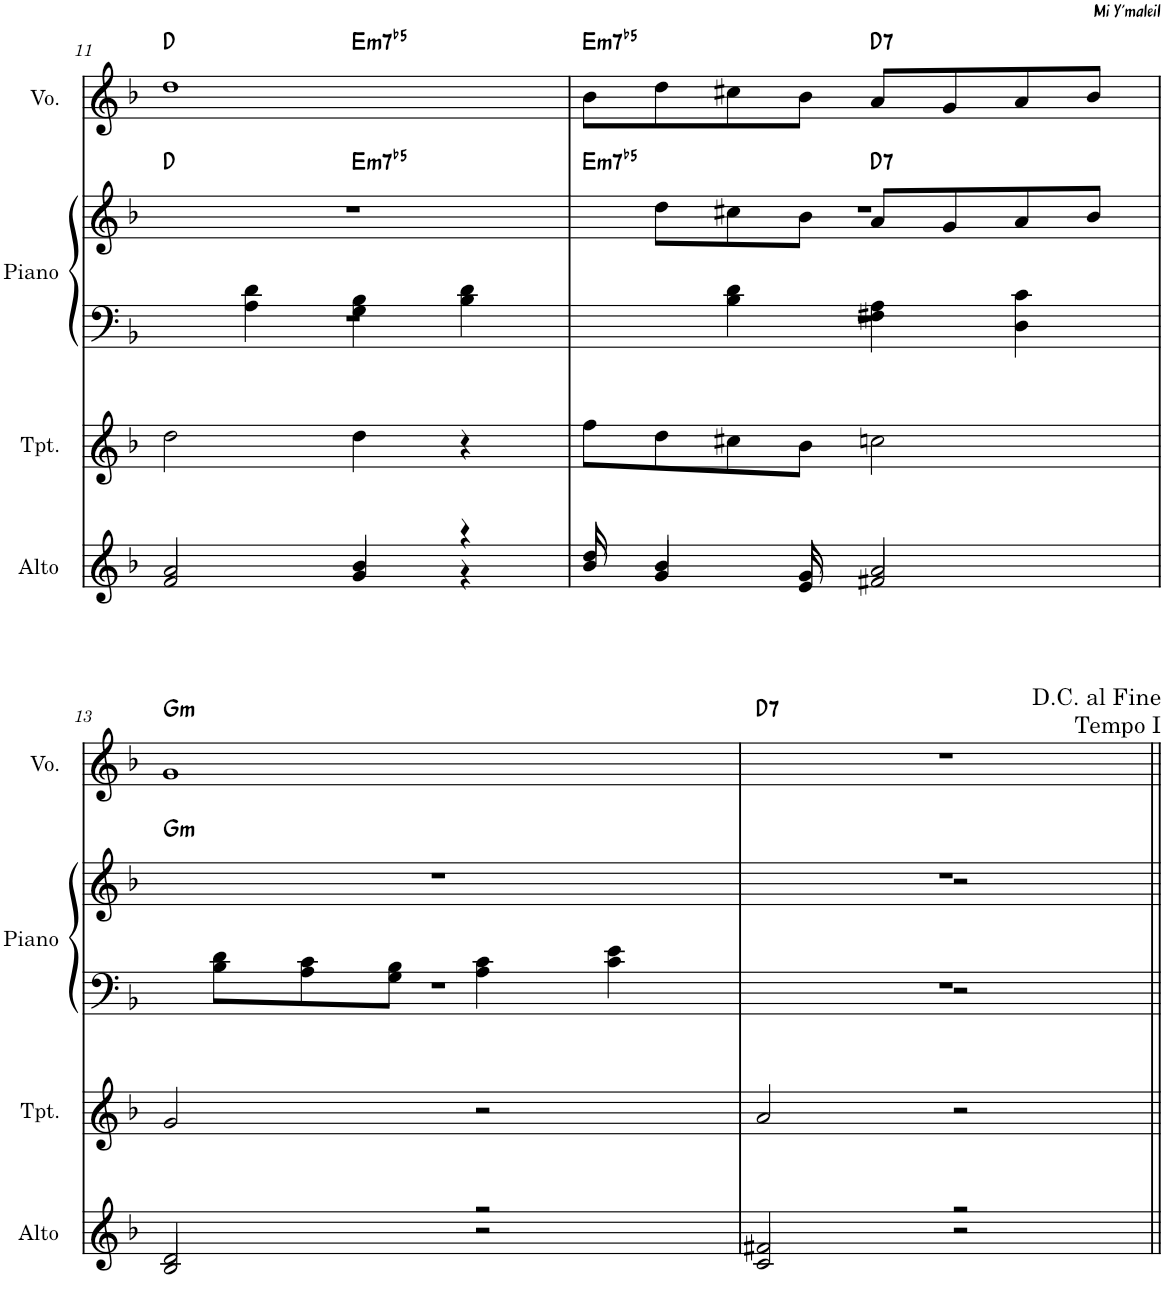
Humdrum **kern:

**kern	**kern	**kern	**kern	**harte	**kern	**harte
*part4	*part3	*part2	*part2	*part2	*part1	*part1
*staff5	*staff4	*staff3	*staff2	*	*staff1	*
*I"Alto Sax	*I"Trumpet	*I"Piano	*	*	*I"Voice	*
*I'Alto	*I'Tpt.	*I'Piano	*	*	*I'Vo.	*
!!LO:PB:g=z
*clefG2	*clefG2	*clefF4	*clefG2	*	*clefG2	*
*ITrd5c9	*ITrd1c2	*	*	*	*	*
*k[b-]	*k[b-]	*k[b-]	*k[b-]	*	*k[b-]	*
*M4/4	*M4/4	*M4/4	*M4/4	*	*M4/4	*
=11	=11	=11	=11	=11	=11	=11
*^	*	*	*^	*	*^	*
2a/	2f/	2dd\	1r	1r	2ryy	D:maj	1dd	2ryy	D:maj
!	!	!	!	!	!	!LO:H:kt=m7b5	!	!	!LO:H:kt=m7b5
4b-/	4g/	4dd\	.	.	1ryy	E:hdim7	.	1ryy	E:hdim7
4r	4r	4r	.	.	.	.	.	.	.
2.ryy	2.ryy	2.ryy	4A\ 4d\	2.ryy	.	.	2.ryy	.	.
.	.	.	4G\ 4B-\	.	.	.	.	.	.
.	.	.	4B-\ 4d\	.	4ryy	.	.	4ryy	.
=12	=12	=12	=12	=12	=12	=12	=12	=12	=12
!	!	!	!	!	!	!LO:H:kt=m7b5	!	!	!LO:H:kt=m7b5
*	*	*	*	*	*	*	*v	*v	*
8dd/	8b-/	8ff\L	1r	1r	2ryy	E:hdim7	8b-\L	E:hdim7
4b-/	4g/	8dd\	.	.	.	.	8dd\	.
.	.	8cc#X\	.	.	.	.	8cc#X\	.
8g/	8e/	8b-\J	.	.	.	.	8b-\J	.
!	!	!	!	!	!	!LO:H:kt=7	!	!LO:H:kt=7
2a/	2f#X/	2ccn\	.	.	1ryy	D:7	8a/L	D:7
.	.	.	.	.	.	.	8g/	.
.	.	.	.	.	.	.	8a/	.
.	.	.	.	.	.	.	8b-/J	.
2..ryy	2..ryy	2..ryy	4B-\ 4d\	8dd\L	.	.	2..ryy	.
.	.	.	.	8cc#X\	.	.	.	.
.	.	.	4F#X\ 4A\	8b-\J	.	.	.	.
.	.	.	.	8a/L	.	.	.	.
.	.	.	4D\ 4c\	8g/	4.ryy	.	.	.
.	.	.	.	8a/	.	.	.	.
.	.	.	8ryy	8b-/J	.	.	.	.
!!LO:LB:g=z
=13	=13	=13	=13	=13	=13	=13	=13	=13
!	!	!	!	!	!	!LO:H:kt=m	!	!LO:H:kt=m
*	*	*	*	*v	*v	*	*	*
2d/	2B-/	2g/	1r	1r	G:min	1g	G:min
2r	2r	2r	.	.	.	.	.
2..ryy	2..ryy	2..ryy	8B-\ 8d\L	2..ryy	.	2..ryy	.
.	.	.	8A\ 8c\	.	.	.	.
.	.	.	8G\ 8B-\J	.	.	.	.
.	.	.	4A\ 4c\	.	.	.	.
.	.	.	4c\ 4e\	.	.	.	.
=14	=14	=14	=14	=14	=14	=14	=14
!	!	!	!	!	!	!	!LO:H:kt=7
2f#X/	2c/	2a/	1r	1r	.	1r	D:7
2r	2r	2r	.	.	.	.	.
!	!	!	!	!	!	!LO:TX:a:t=D.C. al Fine\nTempo I	!
2ryy	2ryy	2ryy	2r	2r	.	2ryy	.
*v	*v	*	*	*	*	*	*
=||	=||	=||	=||	=||	=||	=||
*-	*-	*-	*-	*-	*-	*-
